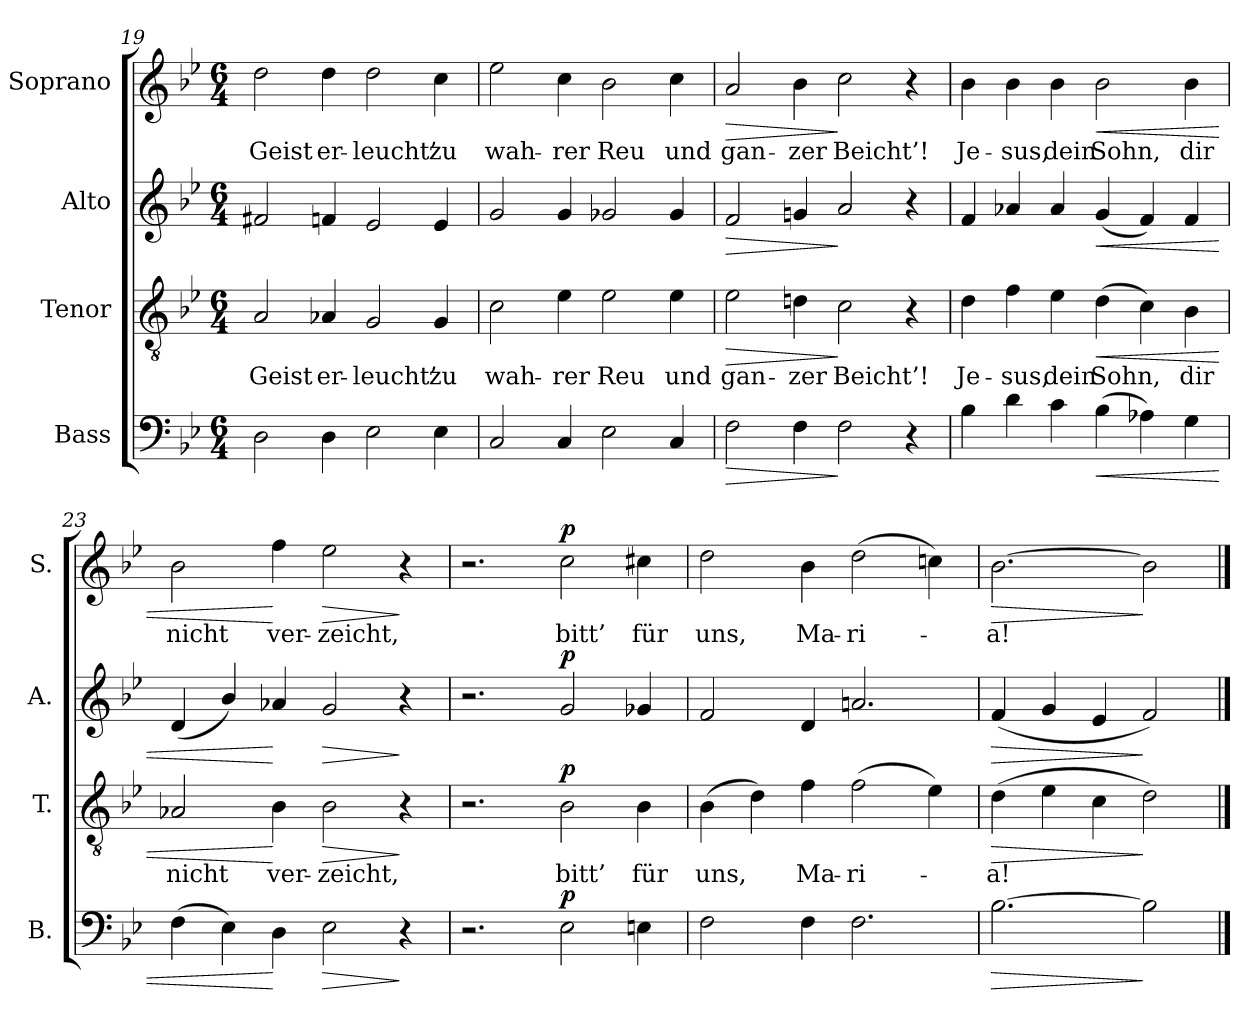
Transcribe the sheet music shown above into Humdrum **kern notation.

**kern	**dynam	**kern	**text	**dynam	**kern	**dynam	**kern	**text	**dynam
*part4	*part4	*part3	*part3	*part3	*part2	*part2	*part1	*part1	*part1
*staff4	*staff4	*staff3	*staff3	*staff3	*staff2	*staff2	*staff1	*staff1	*staff1
*I"Bass	*	*I"Tenor	*	*	*I"Alto	*	*I"Soprano	*	*
*I'B.	*	*I'T.	*	*	*I'A.	*	*I'S.	*	*
!!LO:LB:g=z
*clefF4	*	*clefGv2	*	*	*clefG2	*	*clefG2	*	*
*k[b-e-]	*	*k[b-e-]	*	*	*k[b-e-]	*	*k[b-e-]	*	*
*M6/4	*	*M6/4	*	*	*M6/4	*	*M6/4	*	*
=19	=19	=19	=19	=19	=19	=19	=19	=19	=19
!	!	!	!LO:LY:b	!	!	!	!	!LO:LY:b	!
2D\	.	2A/	Geist	.	2f#X/	.	2dd\	Geist	.
!	!	!	!LO:LY:b	!	!	!	!	!LO:LY:b	!
4D\	.	4A-X/	er-	.	4fn/	.	4dd\	er-	.
!	!	!	!LO:LY:b	!	!	!	!	!LO:LY:b	!
2E-\	.	2G/	-leucht’	.	2e-/	.	2dd\	-leucht’	.
!	!	!	!LO:LY:b	!	!	!	!	!LO:LY:b	!
4E-\	.	4G/	zu	.	4e-/	.	4cc\	zu	.
=20	=20	=20	=20	=20	=20	=20	=20	=20	=20
!	!	!	!LO:LY:b	!	!	!	!	!LO:LY:b	!
2C/	.	2c\	wah-	.	2g/	.	2ee-\	wah-	.
!	!	!	!LO:LY:b	!	!	!	!	!LO:LY:b	!
4C/	.	4e-\	-rer	.	4g/	.	4cc\	-rer	.
!	!	!	!LO:LY:b	!	!	!	!	!LO:LY:b	!
2E-\	.	2e-\	Reu	.	2g-X/	.	2b-\	Reu	.
!	!	!	!LO:LY:b	!	!	!	!	!LO:LY:b	!
4C/	.	4e-\	und	.	4g-/	.	4cc\	und	.
=21	=21	=21	=21	=21	=21	=21	=21	=21	=21
!	!LO:HP:b	!	!LO:LY:b	!LO:HP:b	!	!LO:HP:b	!	!LO:LY:b	!LO:HP:b
2F\	>	2e-\	gan-	>	2f/	>	2a/	gan-	>
!	!	!	!LO:LY:b	!	!	!	!	!LO:LY:b	!
4F\	.	4dn\	-zer	.	4gn/	.	4b-\	-zer	.
!	!	!	!LO:LY:b	!	!	!	!	!LO:LY:b	!
2F\	]	2c\	Beicht’!	]	2a/	]	2cc\	Beicht’!	]
4r	.	4r	.	.	4r	.	4r	.	.
=22	=22	=22	=22	=22	=22	=22	=22	=22	=22
!	!	!	!LO:LY:b	!	!	!	!	!LO:LY:b	!
4B-\	.	4d\	Je-	.	4f/	.	4b-\	Je-	.
!	!	!	!LO:LY:b	!	!	!	!	!LO:LY:b	!
4d\	.	4f\	-sus,	.	4a-X/	.	4b-\	-sus,	.
!	!	!	!LO:LY:b	!	!	!	!	!LO:LY:b	!
4c\	.	4e-\	dein	.	4a-/	.	4b-\	dein	.
!	!LO:HP:b	!	!LO:LY:b	!LO:HP:b	!	!LO:HP:b	!	!LO:LY:b	!LO:HP:b
(4B-\	<	(4d\	Sohn,	<	(4g/	<	2b-\	Sohn,	<
4A-X\)	.	4c\)	.	.	4f/)	.	.	.	.
!	!	!	!LO:LY:b	!	!	!	!	!LO:LY:b	!
4G\	.	4B-\	dir	.	4f/	.	4b-\	dir	.
!!LO:PB:g=z
=23	=23	=23	=23	=23	=23	=23	=23	=23	=23
!	!	!	!LO:LY:b	!	!	!	!	!LO:LY:b	!
(4F\	.	2A-X/	nicht	.	(4d/	.	2b-\	nicht	.
4E-\)	.	.	.	.	4b-/)	.	.	.	.
!	!	!	!LO:LY:b	!	!	!	!	!LO:LY:b	!
4D\	[	4B-\	ver-	[	4a-X/	[	4ff\	ver-	[
!	!LO:HP:b	!	!LO:LY:b	!LO:HP:b	!	!LO:HP:b	!	!LO:LY:b	!LO:HP:b
2E-\	>	2B-\	-zeicht,	>	2g/	>	2ee-\	-zeicht,	>
4r	]	4r	.	]	4r	]	4r	.	]
=24	=24	=24	=24	=24	=24	=24	=24	=24	=24
2.r	.	2.r	.	.	2.r	.	2.r	.	.
!	!LO:DY:a	!	!LO:LY:b	!LO:DY:a	!	!LO:DY:a	!	!LO:LY:b	!LO:DY:a
2E-\	p	2B-\	bitt’	p	2g/	p	2cc\	bitt’	p
!	!	!	!LO:LY:b	!	!	!	!	!LO:LY:b	!
4En\	.	4B-\	für	.	4g-X/	.	4cc#X\	für	.
=25	=25	=25	=25	=25	=25	=25	=25	=25	=25
!	!	!	!LO:LY:b	!	!	!	!	!LO:LY:b	!
2F\	.	(4B-\	uns,	.	2f/	.	2dd\	uns,	.
.	.	4d\)	.	.	.	.	.	.	.
!	!	!	!LO:LY:b	!	!	!	!	!LO:LY:b	!
4F\	.	4f\	Ma-	.	4d/	.	4b-\	Ma-	.
!	!	!	!LO:LY:b	!	!	!	!	!LO:LY:b	!
2.F\	.	(2f\	-ri-	.	2.an/	.	(2dd\	-ri-	.
.	.	4e-\)	.	.	.	.	4ccn\)	.	.
=26	=26	=26	=26	=26	=26	=26	=26	=26	=26
!	!LO:HP:b	!	!LO:LY:b	!LO:HP:b	!	!LO:HP:b	!	!LO:LY:b	!LO:HP:b
[2.B-\	>	(4d\	-a!	>	(4f/	>	[2.b-\	-a!	>
.	.	4e-\	.	.	4g/	.	.	.	.
.	.	4c\	.	.	4e-/	.	.	.	.
2B-\]	]	2d\)	.	]	2f/)	]	2b-\]	.	]
==	==	==	==	==	==	==	==	==	==
*-	*-	*-	*-	*-	*-	*-	*-	*-	*-
